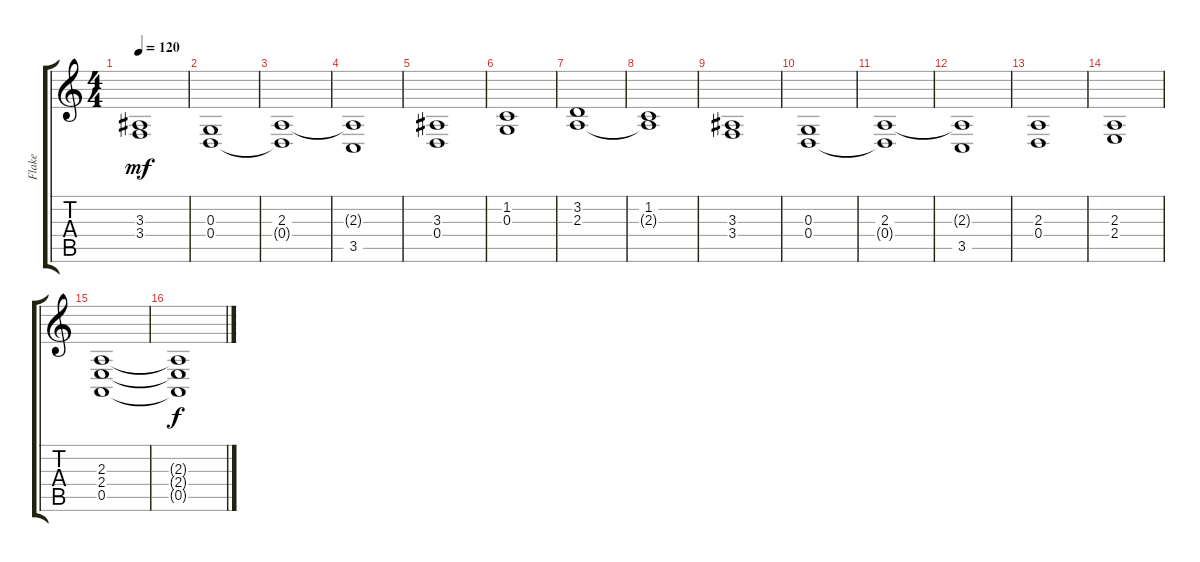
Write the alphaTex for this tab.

\track ("Flake" "Flake") {instrument percussiveorgan}
\staff {score tabs}
\tuning (E4 B3 G3 D3 A2 E2) {hide}
\ts (4 4)
\tempo 120
\clef g2
\ks c
(3.3 3.4).1{dy mf instrument synthstrings1} |
(0.3 0.4).1 |
(2.3 0.4{t}).1 |
(2.3{t} 3.5).1 |
(3.3 0.4).1 |
(1.2 0.3).1 |
(3.2 2.3).1 |
(1.2 2.3{t}).1 |
(3.3 3.4).1 |
(0.3 0.4).1 |
(2.3 0.4{t}).1 |
(2.3{t} 3.5).1 |
(2.3 0.4).1 |
(2.3 2.4).1 |
(2.3 2.4 0.5).1{volume 11} |
(2.3{t} 2.4{t} 0.5{t}).1{dy f}
